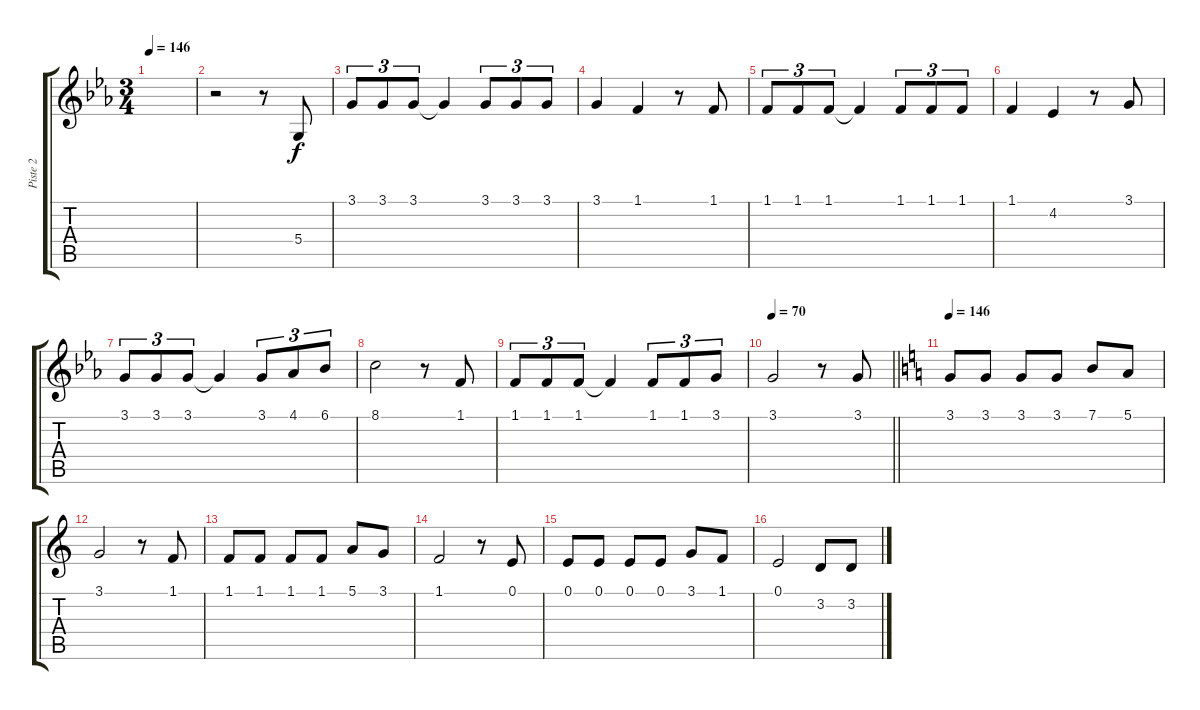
\track ("Piste 2" "Piste 2") {instrument sopranosax}
\staff {score tabs}
\tuning (E4 B3 G3 D3 A2 E2) {hide}
\ts (3 4)
\tempo 146
\tempo 100
\tempo 146
\clef g2
\ks cminor
|
r.2 r.8 5.4.8{lyrics (0 "") lyrics (1 "") lyrics (2 "") lyrics (3 "") lyrics (4 "")} |
3.1.8{tu (3 2) lyrics (0 "") lyrics (1 "") lyrics (2 "") lyrics (3 "") lyrics (4 "")} 3.1.8{tu (3 2) lyrics (0 "") lyrics (1 "") lyrics (2 "") lyrics (3 "") lyrics (4 "")} 3.1.8{tu (3 2) lyrics (0 "") lyrics (1 "") lyrics (2 "") lyrics (3 "") lyrics (4 "")} 3.1{t}.4{lyrics (0 "") lyrics (1 "") lyrics (2 "") lyrics (3 "") lyrics (4 "")} 3.1.8{tu (3 2)} 3.1.8{tu (3 2)} 3.1.8{tu (3 2)} |
3.1.4 1.1.4 r.8 1.1.8 |
1.1.8{tu (3 2)} 1.1.8{tu (3 2)} 1.1.8{tu (3 2)} 1.1{t}.4 1.1.8{tu (3 2)} 1.1.8{tu (3 2)} 1.1.8{tu (3 2)} |
1.1.4 4.2.4 r.8 3.1.8 |
3.1.8{tu (3 2)} 3.1.8{tu (3 2)} 3.1.8{tu (3 2)} 3.1{t}.4 3.1.8{tu (3 2)} 4.1.8{tu (3 2)} 6.1.8{tu (3 2)} |
8.1.2 r.8 1.1.8 |
1.1.8{tu (3 2)} 1.1.8{tu (3 2)} 1.1.8{tu (3 2)} 1.1{t}.4 1.1.8{tu (3 2)} 1.1.8{tu (3 2)} 3.1.8{tu (3 2)} |
\tempo 70
\barLineRight lightlight
3.1.2 r.8 3.1.8 |
\tempo 146
\ks c
3.1.8 3.1.8 3.1.8 3.1.8 7.1.8 5.1.8 |
3.1.2 r.8 1.1.8 |
1.1.8 1.1.8 1.1.8 1.1.8 5.1.8 3.1.8 |
1.1.2 r.8 0.1.8 |
0.1.8 0.1.8 0.1.8 0.1.8 3.1.8 1.1.8 |
0.1.2 3.2.8 3.2.8
